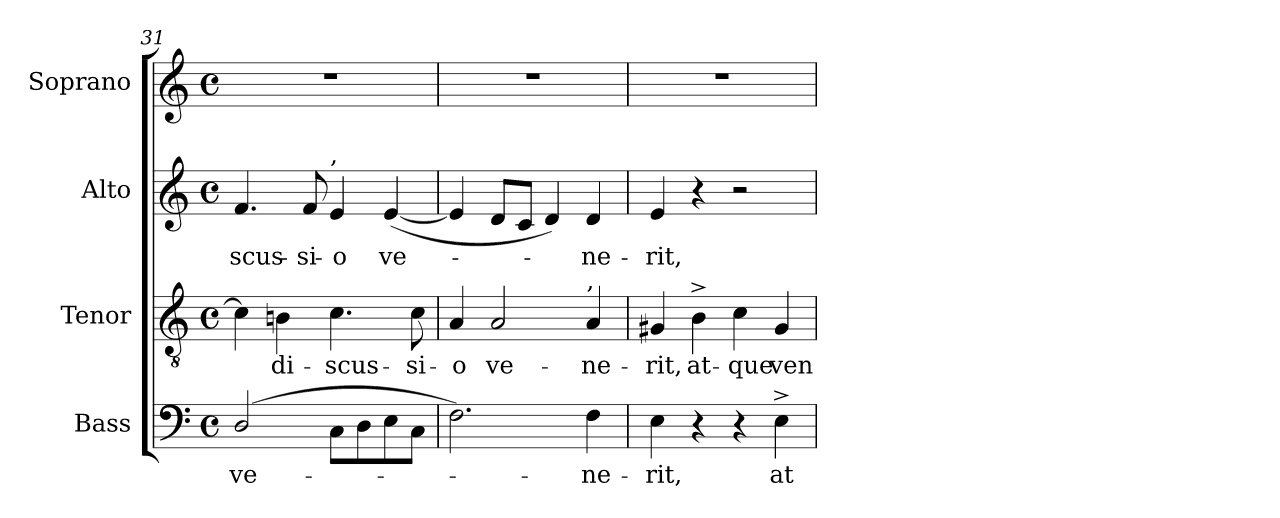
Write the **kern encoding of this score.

**kern	**text	**kern	**text	**kern	**text	**kern
*part4	*part4	*part3	*part3	*part2	*part2	*part1
*staff4	*staff4	*staff3	*staff3	*staff2	*staff2	*staff1
*I"Bass	*	*I"Tenor	*	*I"Alto	*	*I"Soprano
*I'B	*	*I'T	*	*I'A	*	*I'S
*clefF4	*	*clefGv2	*	*clefG2	*	*clefG2
*k[]	*	*k[]	*	*k[]	*	*k[]
*C:	*	*C:	*	*C:	*	*C:
*M4/4	*	*M4/4	*	*M4/4	*	*M4/4
*met(c)	*	*met(c)	*	*met(c)	*	*met(c)
=31	=31	=31	=31	=31	=31	=31
!	!LO:LY:b	!	!	!	!LO:LY:b	!
(>2D/	ve-	4c]	.	4.f	-scus-	1r
!	!	!	!LO:LY:b	!	!	!
.	.	4Bn	di-	.	.	.
!	!	!	!	!	!LO:LY:b	!
.	.	.	.	8f	-si-	.
!	!	!	!	!LO:TX:a:t=,	!	!
!	!	!	!LO:LY:b	!	!LO:LY:b	!
8CL	.	4.c	-scus-	4e	-o	.
8D	.	.	.	.	.	.
!	!	!	!	!	!LO:LY:b	!
8E	.	.	.	(<[4e	ve-	.
!	!	!	!LO:LY:b	!	!	!
8CJ	.	8c	-si-	.	.	.
=32	=32	=32	=32	=32	=32	=32
!	!	!	!LO:LY:b	!	!	!
2.F)	.	4A	-o	4e]	.	1r
!	!	!	!LO:LY:b	!	!	!
.	.	2A	ve-	8dL	.	.
.	.	.	.	8cJ	.	.
.	.	.	.	4d)	.	.
!	!	!LO:TX:a:t=,	!	!	!	!
!	!LO:LY:b	!	!LO:LY:b	!	!LO:LY:b	!
4F	ne-	4A	-ne-	4d	ne-	.
=33	=33	=33	=33	=33	=33	=33
!	!LO:LY:b	!	!LO:LY:b	!	!LO:LY:b	!
4E	-rit,	4G#X	-rit,	4e	-rit,	1r
!	!	!	!LO:LY:b	!	!	!
4r	.	4B^	at-	4r	.	.
!	!	!	!LO:LY:b	!	!	!
4r	.	4c	-que	2r	.	.
!	!LO:LY:b	!	!LO:LY:b	!	!	!
4E^	at-	4G#	ven-	.	.	.
=	=	=	=	=	=	=
*-	*-	*-	*-	*-	*-	*-
